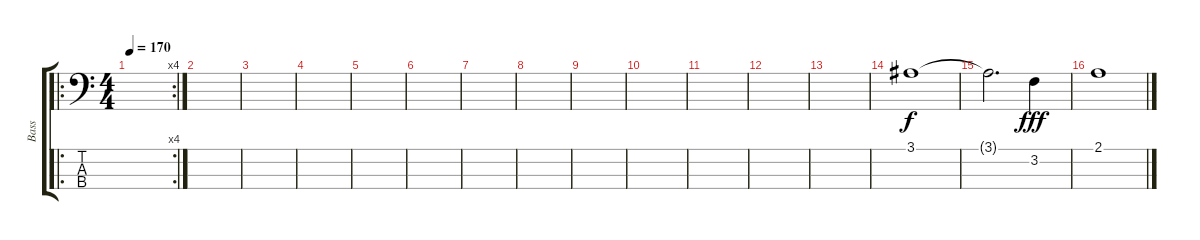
\track ("Bass" "Bass") {instrument electricbassfinger}
\staff {score tabs}
\tuning (G2 D2 A1 E1) {hide}
\ro
\rc 4
\ts (4 4)
\tempo 170
\clef f4
\ks c
|
|
|
|
|
|
|
|
|
|
|
|
|
3.1.1 |
3.1{t}.2{d dy f} 3.2.4{dy fff} |
2.1.1
